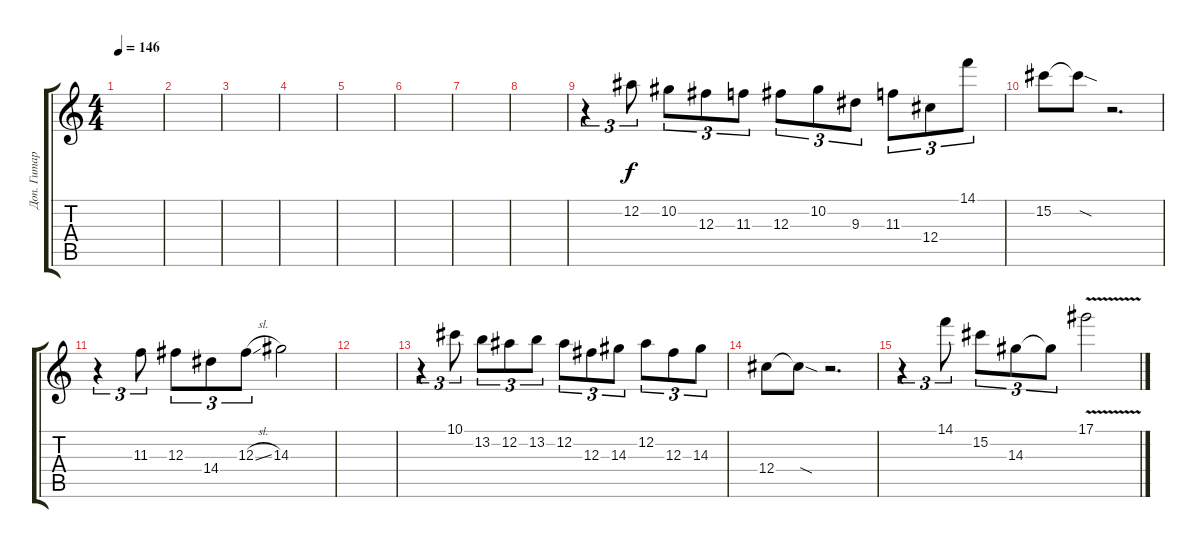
\track ("Доп. Гитары" "Доп. Гитар") {instrument distortionguitar}
\staff {score tabs}
\tuning (Eb4 Bb3 Gb3 Db3 Ab2 Eb2) {hide}
\ts (4 4)
\tempo 146
\clef g2
\ks c
|
|
|
|
|
|
|
|
r.4{tu (3 2) volume 13 instrument distortionguitar} 12.2.8{tu (3 2)} 10.2.8{tu (3 2)} 12.3.8{tu (3 2)} 11.3.8{tu (3 2)} 12.3.8{tu (3 2)} 10.2.8{tu (3 2)} 9.3.8{tu (3 2)} 11.3.8{tu (3 2)} 12.4.8{tu (3 2)} 14.1.8{tu (3 2)} |
15.2.8 15.2{sod t}.8 r.2{d} |
r.4{tu (3 2)} 11.3.8{tu (3 2)} 12.3.8{tu (3 2)} 14.4.8{tu (3 2)} 12.3{sl}.8{tu (3 2)} 14.3.2 |
|
r.4{tu (3 2)} 10.1.8{tu (3 2)} 13.2.8{tu (3 2)} 12.2.8{tu (3 2)} 13.2.8{tu (3 2)} 12.2.8{tu (3 2)} 12.3.8{tu (3 2)} 14.3.8{tu (3 2)} 12.2.8{tu (3 2)} 12.3.8{tu (3 2)} 14.3.8{tu (3 2)} |
12.4.8 12.4{sod t}.8 r.2{d} |
r.4{tu (3 2)} 14.1.8{tu (3 2)} 15.2.8{tu (3 2)} 14.3.8{tu (3 2)} 14.3{t}.8{tu (3 2)} 17.1{v}.2
